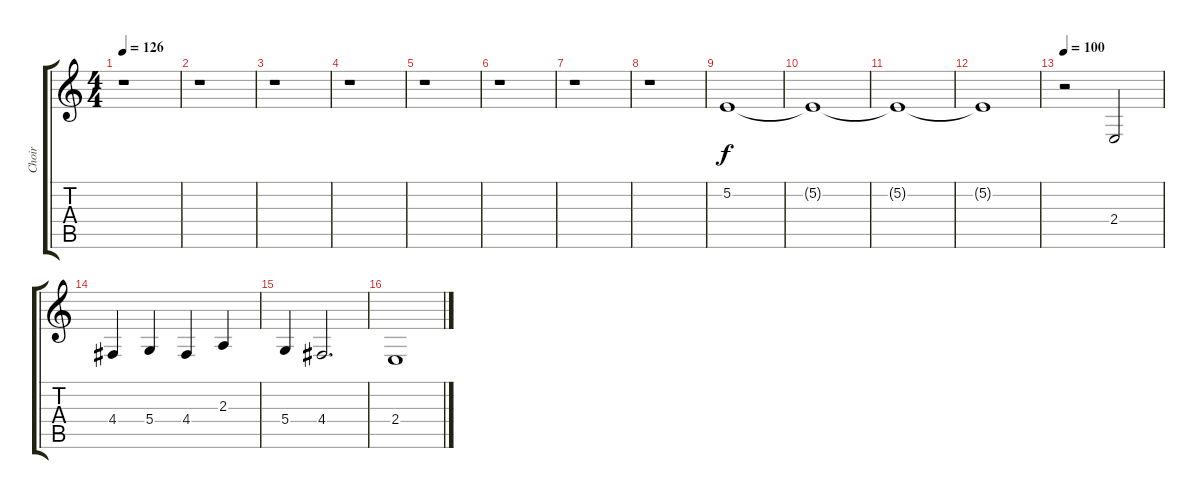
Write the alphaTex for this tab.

\track ("Choir" "Choir") {instrument choiraahs}
\staff {score tabs}
\tuning (E4 B3 G3 D3 A2 E2) {hide}
\ts (4 4)
\tempo 126
\clef g2
\ks c
r.1{dy f} |
r.1 |
r.1 |
r.1 |
r.1 |
r.1 |
r.1 |
r.1 |
5.2.1 |
5.2{t}.1 |
5.2{t}.1 |
5.2{t}.1 |
\tempo 100
r.2 2.4.2 |
4.4.4 5.4.4 4.4.4 2.3.4 |
5.4.4 4.4.2{d} |
2.4.1
